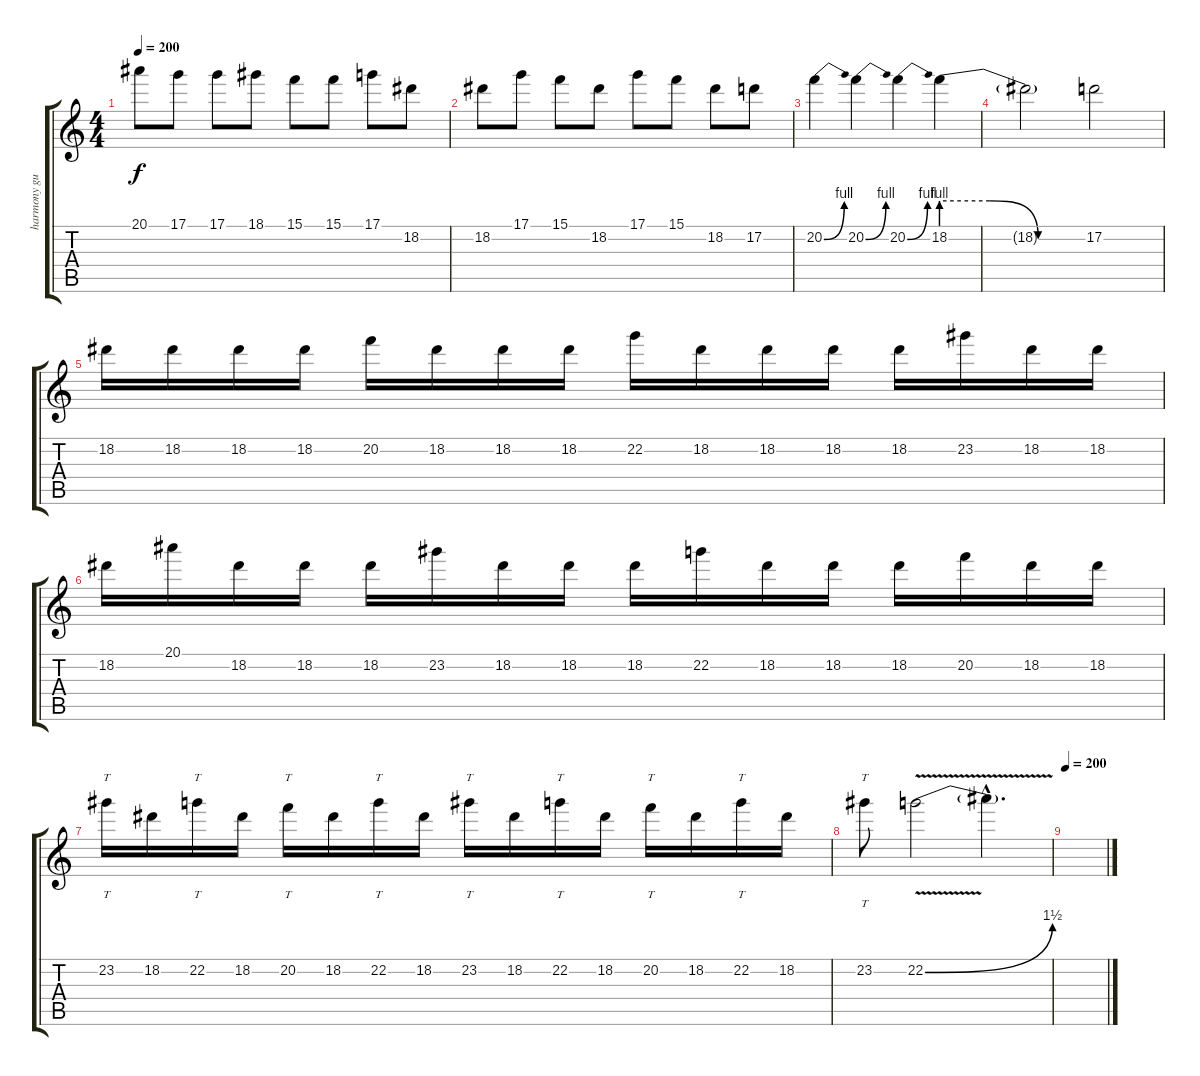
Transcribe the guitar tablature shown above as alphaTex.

\track ("harmony guitar" "harmony gu") {instrument distortionguitar}
\staff {score tabs}
\tuning (D4 A3 F3 C3 G2 D2) {hide}
\ts (4 4)
\tempo 200
\clef g2
\ks c
20.1.8{dy f} 17.1.8 17.1.8 18.1.8 15.1.8 15.1.8 17.1.8 18.2.8 |
18.2.8 17.1.8 15.1.8 18.2.8 17.1.8 15.1.8 18.2.8 17.2.8 |
20.2{be (bend 0 0 60 4)}.4 20.2{be (bend 0 0 60 4)}.4 20.2{be (bend 0 0 60 4)}.4 18.2{be (custom 0 4 20 4 40 0 60 0)}.4 |
18.2{t}.2 17.2.2 |
18.2.16 18.2.16 18.2.16 18.2.16 20.2.16 18.2.16 18.2.16 18.2.16 22.2.16 18.2.16 18.2.16 18.2.16 18.2.16 23.2.16 18.2.16 18.2.16 |
18.2.16 20.1.16 18.2.16 18.2.16 18.2.16 23.2.16 18.2.16 18.2.16 18.2.16 22.2.16 18.2.16 18.2.16 18.2.16 20.2.16 18.2.16 18.2.16 |
23.2.16{tt} 18.2.16 22.2.16{tt} 18.2.16 20.2.16{tt} 18.2.16 22.2.16{tt} 18.2.16 23.2.16{tt} 18.2.16 22.2.16{tt} 18.2.16 20.2.16{tt} 18.2.16 22.2.16{tt} 18.2.16 |
23.2.8{tt} 22.2{be (bend 0 0 60 6) v}.2 22.2{hac t}.4{d} |
\tempo 200
